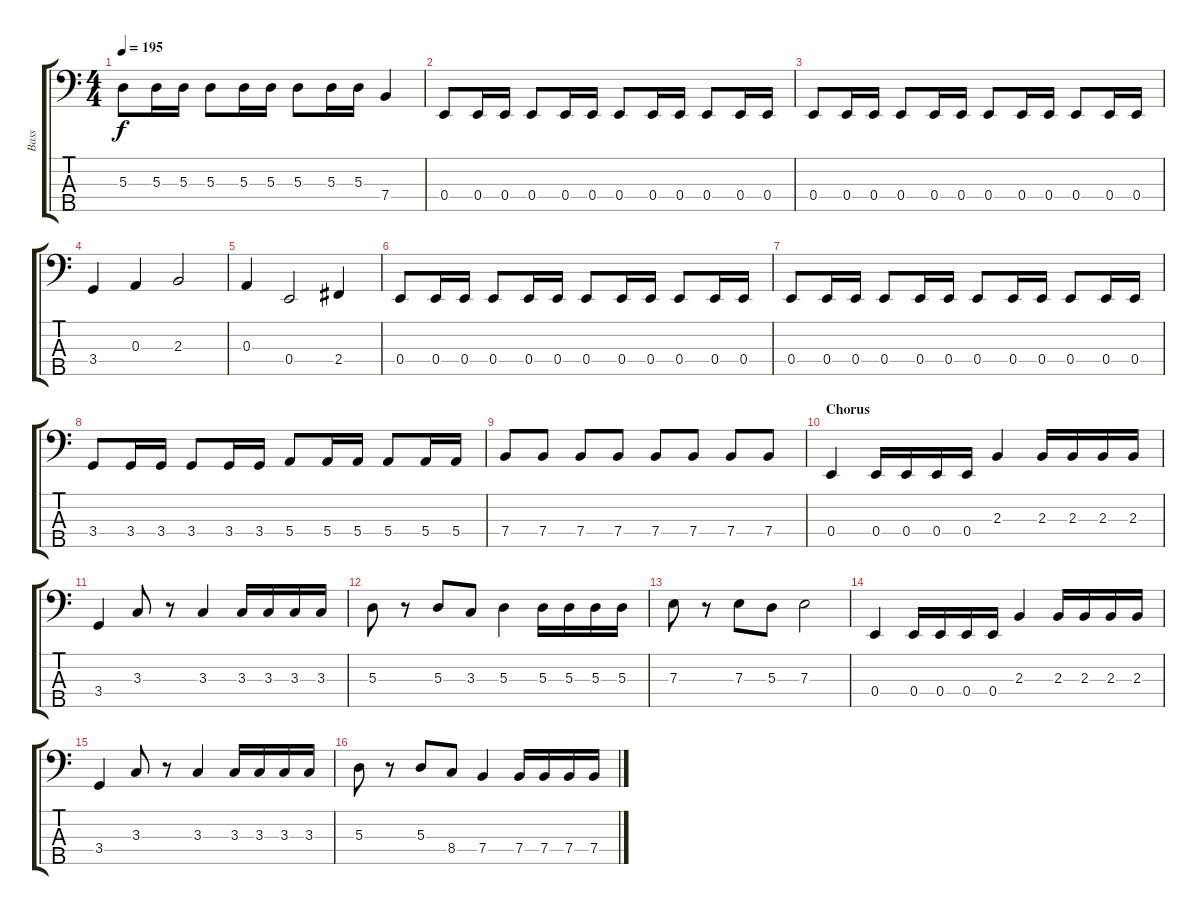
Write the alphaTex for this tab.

\track ("Bass" "Bass") {instrument electricbasspick}
\staff {score tabs}
\tuning (G2 D2 A1 E1 B0) {hide}
\ts (4 4)
\tempo 195
\clef f4
\ks c
5.3.8{dy f} 5.3.16 5.3.16 5.3.8 5.3.16 5.3.16 5.3.8 5.3.16 5.3.16 7.4.4 |
0.4.8 0.4.16 0.4.16 0.4.8 0.4.16 0.4.16 0.4.8 0.4.16 0.4.16 0.4.8 0.4.16 0.4.16 |
0.4.8 0.4.16 0.4.16 0.4.8 0.4.16 0.4.16 0.4.8 0.4.16 0.4.16 0.4.8 0.4.16 0.4.16 |
3.4.4 0.3.4 2.3.2 |
0.3.4 0.4.2 2.4.4 |
0.4.8 0.4.16 0.4.16 0.4.8 0.4.16 0.4.16 0.4.8 0.4.16 0.4.16 0.4.8 0.4.16 0.4.16 |
0.4.8 0.4.16 0.4.16 0.4.8 0.4.16 0.4.16 0.4.8 0.4.16 0.4.16 0.4.8 0.4.16 0.4.16 |
3.4.8 3.4.16 3.4.16 3.4.8 3.4.16 3.4.16 5.4.8 5.4.16 5.4.16 5.4.8 5.4.16 5.4.16 |
7.4.8 7.4.8 7.4.8 7.4.8 7.4.8 7.4.8 7.4.8 7.4.8 |
\section ("" "Chorus")
0.4.4 0.4.16 0.4.16 0.4.16 0.4.16 2.3.4 2.3.16 2.3.16 2.3.16 2.3.16 |
3.4.4 3.3.8 r.8 3.3.4 3.3.16 3.3.16 3.3.16 3.3.16 |
5.3.8 r.8 5.3.8 3.3.8 5.3.4 5.3.16 5.3.16 5.3.16 5.3.16 |
7.3.8 r.8 7.3.8 5.3.8 7.3.2 |
0.4.4 0.4.16 0.4.16 0.4.16 0.4.16 2.3.4 2.3.16 2.3.16 2.3.16 2.3.16 |
3.4.4 3.3.8 r.8 3.3.4 3.3.16 3.3.16 3.3.16 3.3.16 |
5.3.8 r.8 5.3.8 8.4.8 7.4.4 7.4.16 7.4.16 7.4.16 7.4.16
